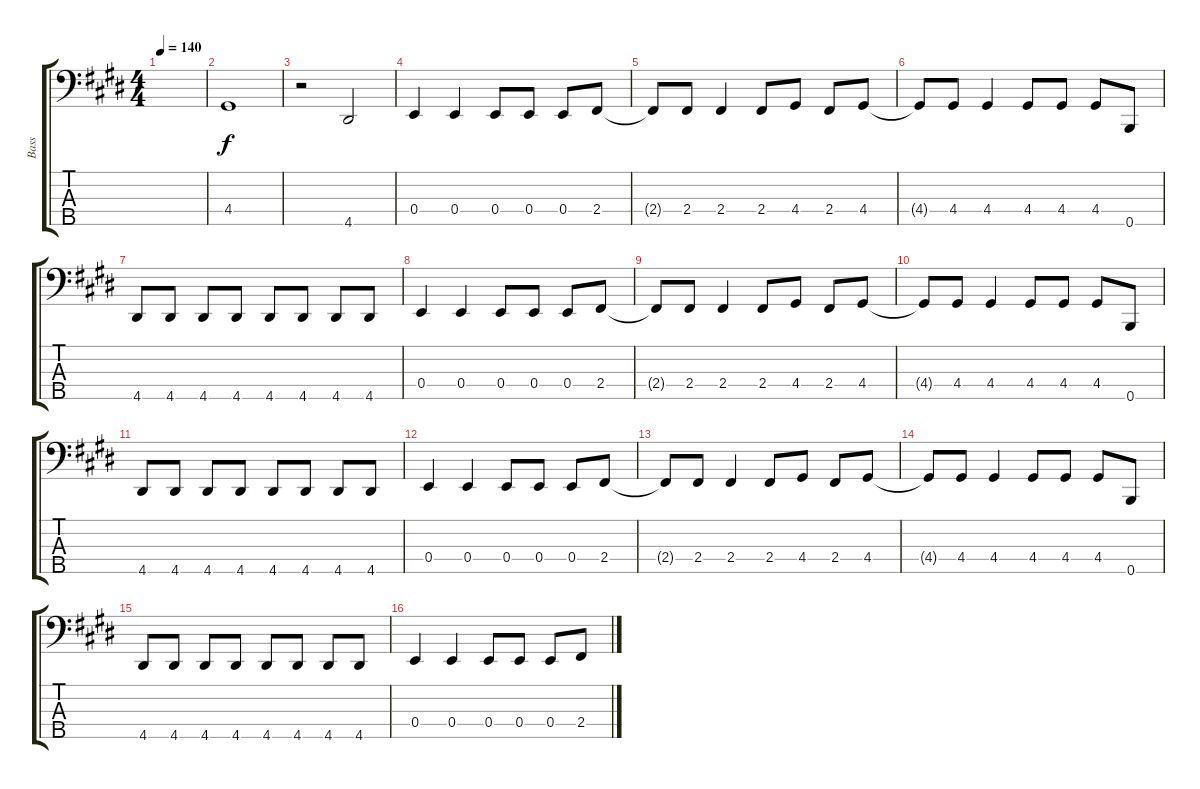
\track ("Bass" "Bass") {instrument electricbassfinger}
\staff {score tabs}
\tuning (G2 D2 A1 E1 B0) {hide}
\ts (4 4)
\tempo 140
\clef f4
\ks e
|
4.4.1 |
r.2 4.5.2 |
0.4.4 0.4.4 0.4.8 0.4.8 0.4.8 2.4.8 |
2.4{t}.8 2.4.8 2.4.4 2.4.8 4.4.8 2.4.8 4.4.8 |
4.4{t}.8 4.4.8 4.4.4 4.4.8 4.4.8 4.4.8 0.5.8 |
4.5.8 4.5.8 4.5.8 4.5.8 4.5.8 4.5.8 4.5.8 4.5.8 |
0.4.4 0.4.4 0.4.8 0.4.8 0.4.8 2.4.8 |
2.4{t}.8 2.4.8 2.4.4 2.4.8 4.4.8 2.4.8 4.4.8 |
4.4{t}.8 4.4.8 4.4.4 4.4.8 4.4.8 4.4.8 0.5.8 |
4.5.8 4.5.8 4.5.8 4.5.8 4.5.8 4.5.8 4.5.8 4.5.8 |
0.4.4 0.4.4 0.4.8 0.4.8 0.4.8 2.4.8 |
2.4{t}.8 2.4.8 2.4.4 2.4.8 4.4.8 2.4.8 4.4.8 |
4.4{t}.8 4.4.8 4.4.4 4.4.8 4.4.8 4.4.8 0.5.8 |
4.5.8 4.5.8 4.5.8 4.5.8 4.5.8 4.5.8 4.5.8 4.5.8 |
0.4.4 0.4.4 0.4.8 0.4.8 0.4.8 2.4.8
